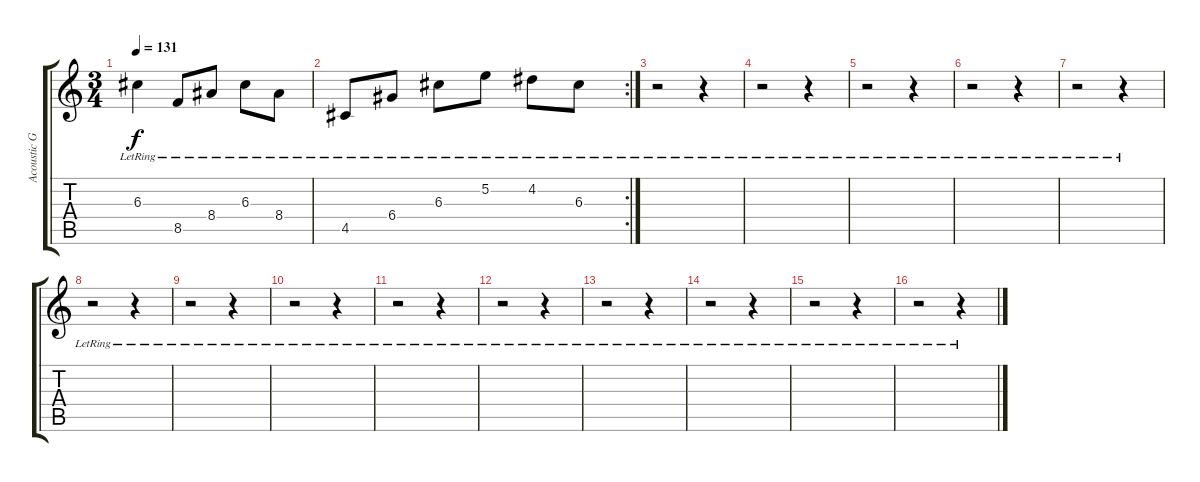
\track ("Acoustic Guitar II" "Acoustic G") {instrument acousticguitarnylon}
\staff {score tabs}
\tuning (E4 B3 G3 D3 A2 E2) {hide}
\ts (3 4)
\tempo 131
\clef g2
\ks c
6.3{lr}.4{dy f} 8.5{lr}.8 8.4{lr}.8 6.3{lr}.8 8.4{lr}.8 |
\rc 2
4.5{lr}.8 6.4{lr}.8 6.3{lr}.8 5.2{lr}.8 4.2{lr}.8 6.3{lr}.8 |
r.2 r.4 |
r.2 r.4 |
r.2 r.4 |
r.2 r.4 |
r.2 r.4 |
r.2 r.4 |
r.2 r.4 |
r.2 r.4 |
r.2 r.4 |
r.2 r.4 |
r.2 r.4 |
r.2 r.4 |
r.2 r.4 |
r.2 r.4
